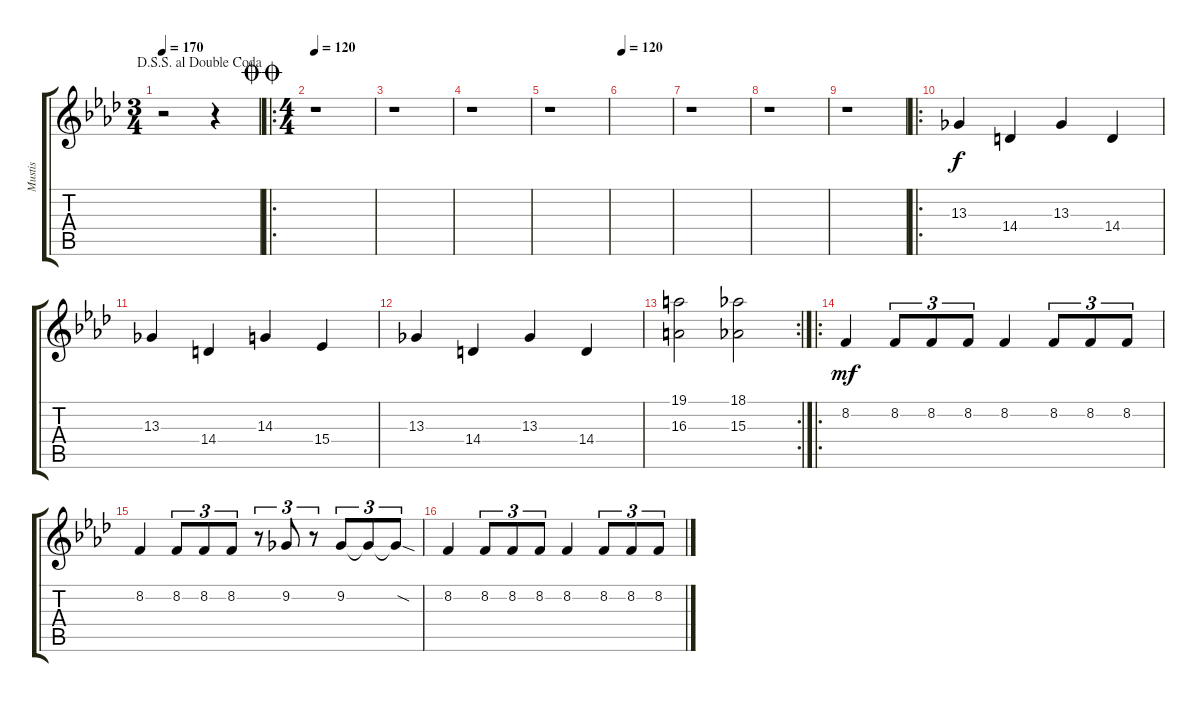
\track ("Mustis" "Mustis") {instrument stringensemble1}
\staff {score tabs}
\tuning (D4 A3 F3 C3 G2 D2) {hide}
\ts (3 4)
\jump dalsegnosegnoaldoublecoda
\tempo 170
\clef g2
\ks ab
r.2{dy ff} r.4 |
\ro
\ts (4 4)
\jump doublecoda
\tempo 130
\tempo 120
r.1 |
r.1 |
r.1 |
r.1 |
\tempo 130
\tempo 120
|
r.1 |
r.1 |
r.1 |
\ro
13.3.4{dy f} 14.4.4 13.3.4 14.4.4 |
13.3.4 14.4.4 14.3.4 15.4.4 |
13.3.4 14.4.4 13.3.4 14.4.4 |
\rc 2
(19.1 16.3).2 (18.1 15.3).2 |
\ro
8.2.4{dy mf} 8.2.8{tu (3 2)} 8.2.8{tu (3 2)} 8.2.8{tu (3 2)} 8.2.4 8.2.8{tu (3 2)} 8.2.8{tu (3 2)} 8.2.8{tu (3 2)} |
8.2.4 8.2.8{tu (3 2)} 8.2.8{tu (3 2)} 8.2.8{tu (3 2)} r.8{tu (3 2)} 9.2.8{tu (3 2)} r.8{tu (3 2)} 9.2.8{tu (3 2)} 9.2{t}.8{tu (3 2)} 9.2{sod t}.8{tu (3 2)} |
8.2.4 8.2.8{tu (3 2)} 8.2.8{tu (3 2)} 8.2.8{tu (3 2)} 8.2.4 8.2.8{tu (3 2)} 8.2.8{tu (3 2)} 8.2.8{tu (3 2)}
